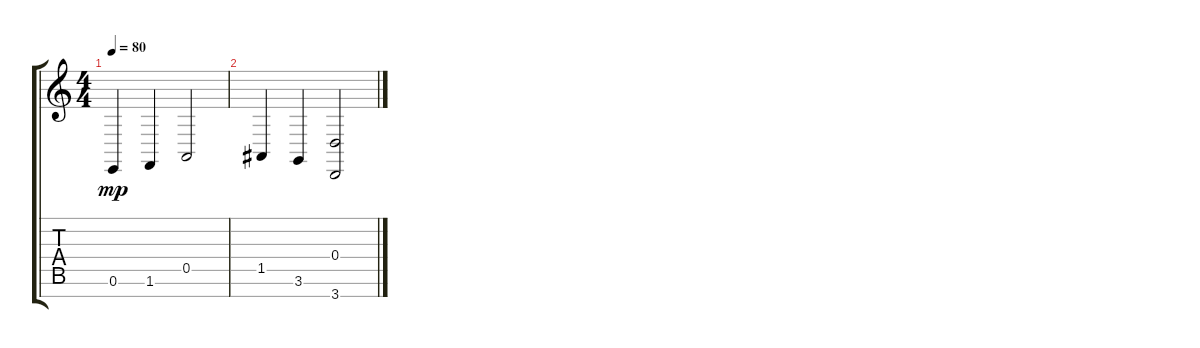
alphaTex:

\track "" {instrument churchorgan}
\staff {score tabs}
\tuning (E4 B3 G3 D3 A2 E2 B1) {hide}
\ts (4 4)
\tempo 80
\clef g2
\ks c
0.6.4{dy mp} 1.6.4 0.5.2 |
1.5.4 3.6.4 (0.4 3.7).2
